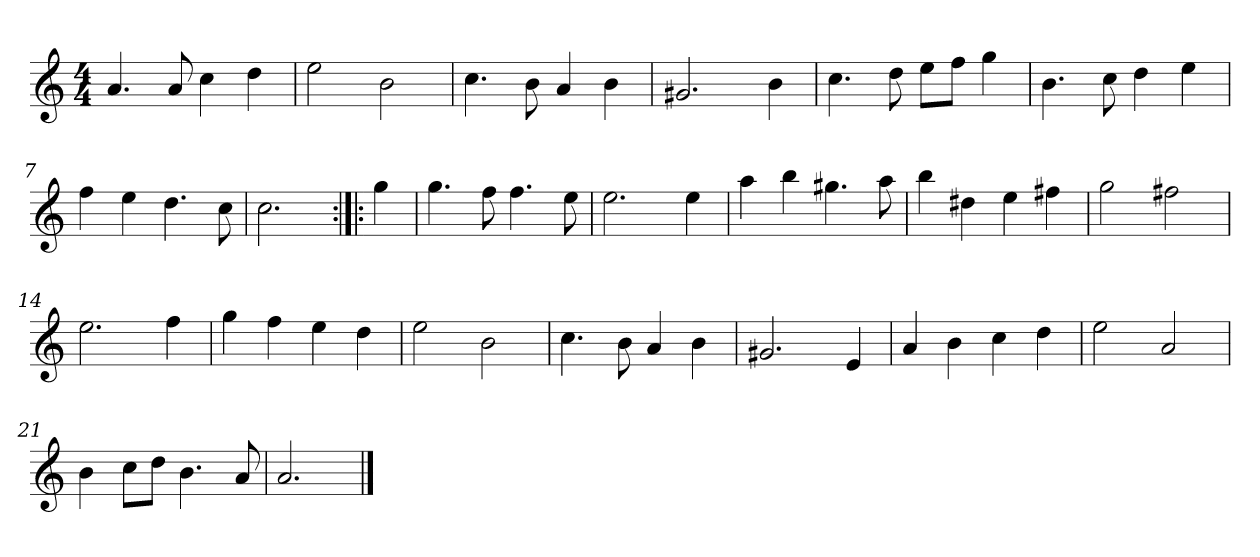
**kern
*part1
*staff1
*clefG2
*k[]
*a:
*M4/4
*MM120
=1
4.a
8a
4cc
4dd
=2
2ee
2b
=3
4.cc
8b
4a
4b
=4
2.g#X
4b
=5
4.cc
8dd
8ee\L
8ff\J
4gg
=6
4.b
8cc
4dd
4ee
=7
4ff
4ee
4.dd
8cc
=8
2.cc
=:|!|:
4gg
=9
4.gg
8ff
4.ff
8ee
=10
2.ee
4ee
=11
4aa
4bb
4.gg#X
8aa
=12
4bb
4dd#X
4ee
4ff#X
=13
2gg
2ff#X
=14
2.ee
4ff
=15
4gg
4ff
4ee
4dd
=16
2ee
2b
=17
4.cc
8b
4a
4b
=18
2.g#X
4e
=19
4a
4b
4cc
4dd
=20
2ee
2a
=21
4b
8cc\L
8dd\J
4.b
8a
=22
2.a
==
*-
